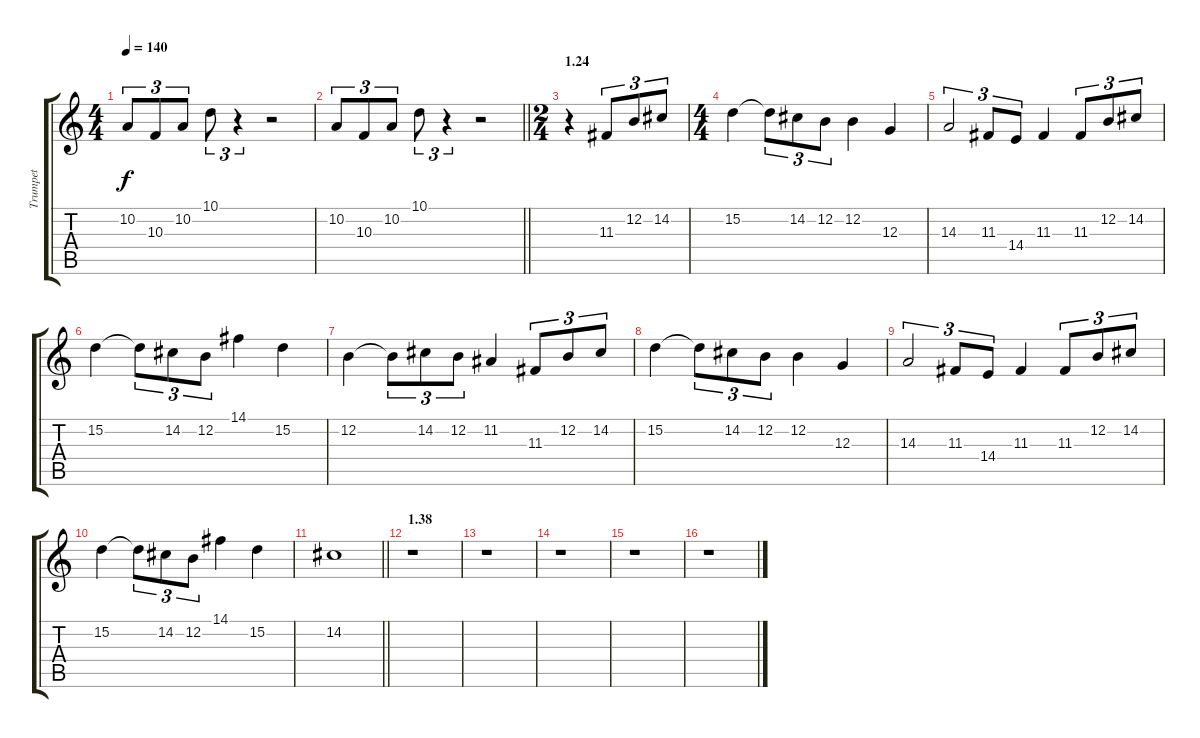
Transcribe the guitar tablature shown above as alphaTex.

\track ("Trumpet" "Trumpet") {instrument trumpet}
\staff {score tabs}
\tuning (E4 B3 G3 D3 A2 E2) {hide}
\ts (4 4)
\tempo 140
\clef g2
\ks c
10.2.8{tu (3 2) dy f} 10.3.8{tu (3 2)} 10.2.8{tu (3 2)} 10.1.8{tu (3 2)} r.4{tu (3 2)} r.2 |
\barLineRight lightlight
10.2.8{tu (3 2)} 10.3.8{tu (3 2)} 10.2.8{tu (3 2)} 10.1.8{tu (3 2)} r.4{tu (3 2)} r.2 |
\ts (2 4)
\section ("" "1.24")
r.4 11.3.8{tu (3 2)} 12.2.8{tu (3 2)} 14.2.8{tu (3 2)} |
\ts (4 4)
15.2.4 15.2{t}.8{tu (3 2)} 14.2.8{tu (3 2)} 12.2.8{tu (3 2)} 12.2.4 12.3.4 |
14.3.2{tu (3 2)} 11.3.8{tu (3 2)} 14.4.8{tu (3 2)} 11.3.4 11.3.8{tu (3 2)} 12.2.8{tu (3 2)} 14.2.8{tu (3 2)} |
15.2.4 15.2{t}.8{tu (3 2)} 14.2.8{tu (3 2)} 12.2.8{tu (3 2)} 14.1.4 15.2.4 |
12.2.4 12.2{t}.8{tu (3 2)} 14.2.8{tu (3 2)} 12.2.8{tu (3 2)} 11.2.4 11.3.8{tu (3 2)} 12.2.8{tu (3 2)} 14.2.8{tu (3 2)} |
15.2.4 15.2{t}.8{tu (3 2)} 14.2.8{tu (3 2)} 12.2.8{tu (3 2)} 12.2.4 12.3.4 |
14.3.2{tu (3 2)} 11.3.8{tu (3 2)} 14.4.8{tu (3 2)} 11.3.4 11.3.8{tu (3 2)} 12.2.8{tu (3 2)} 14.2.8{tu (3 2)} |
15.2.4 15.2{t}.8{tu (3 2)} 14.2.8{tu (3 2)} 12.2.8{tu (3 2)} 14.1.4 15.2.4 |
\barLineRight lightlight
14.2.1 |
\section ("" "1.38")
r.1 |
r.1 |
r.1 |
r.1 |
r.1
